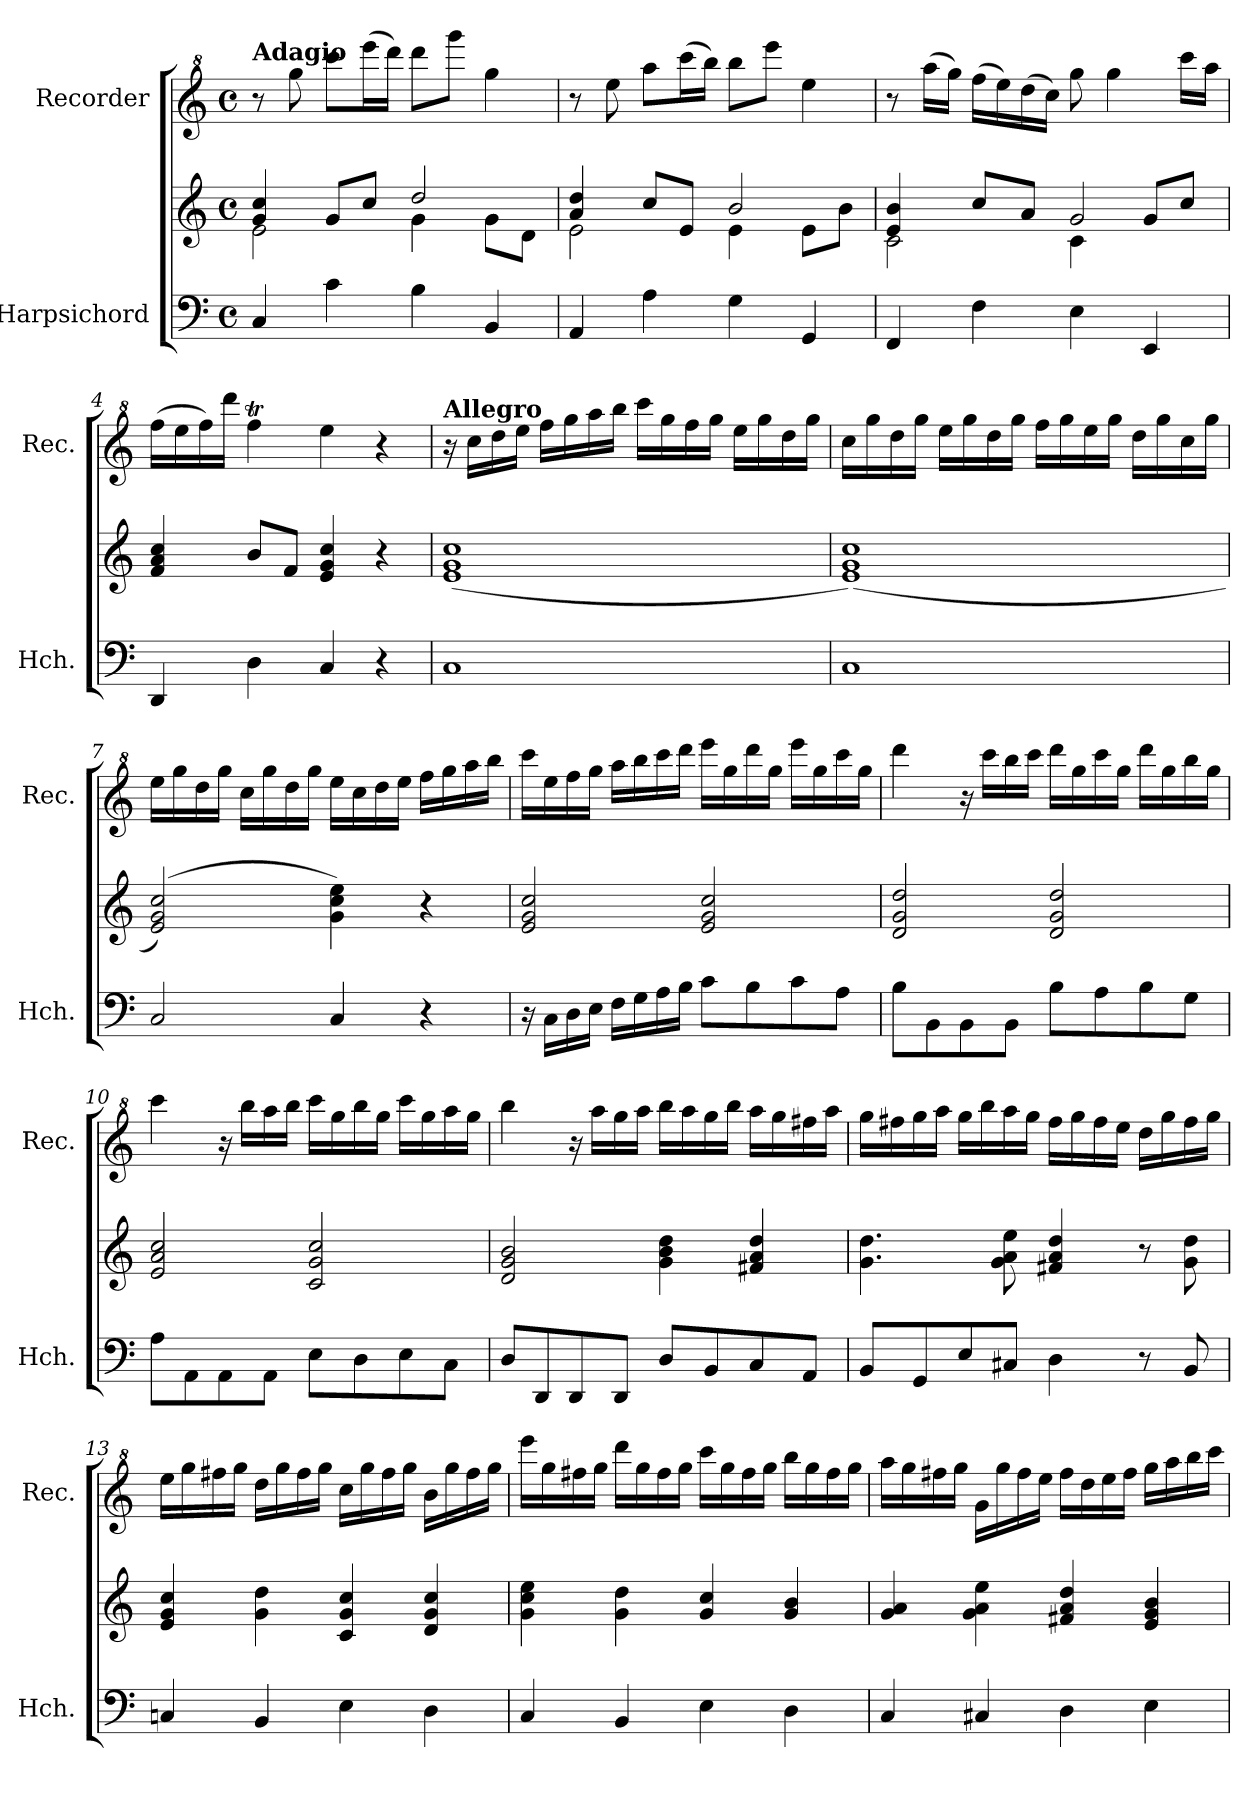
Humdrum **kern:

**kern	**kern	**kern
*part2	*part2	*part1
*staff3	*staff2	*staff1
*I"Harpsichord	*	*I"Recorder
*I'Hch.	*	*I'Rec.
*clefF4	*clefG2	*clefG^2
*k[]	*k[]	*k[]
*M4/4	*M4/4	*M4/4
*met(c)	*met(c)	*met(c)
*MM60	*MM60	*MM60
=1	=1	=1
*	*^	*
!	!	!	!LO:TX:a:B:t=Adagio
4C/	4g/ 4cc/	2e\	8r
.	.	.	8ggg\
4c\	8g/L	.	8cccc\L
.	8cc/J	.	(16eeee\L
.	.	.	16dddd\JJ)
4B\	4g\	2dd/	8dddd\L
.	.	.	8gggg\J
4BB/	8g\L	.	4ggg\
.	8d\J	.	.
=2	=2	=2	=2
4AA/	4a/ 4dd/	2e\	8r
.	.	.	8eee\
4A\	8cc/L	.	8aaa\L
.	8e/J	.	(16cccc\L
.	.	.	16bbb\JJ)
4G\	4e\	2b/	8bbb\L
.	.	.	8eeee\J
4GG/	8e\L	.	4eee\
.	8b\J	.	.
=3	=3	=3	=3
4FF/	4e/ 4b/	2c\	8r
.	.	.	(16aaa\LL
.	.	.	16ggg\JJ)
4F\	8cc/L	.	(16fff\LL
.	.	.	16eee\)
.	8a/J	.	(16ddd\
.	.	.	16ccc\JJ)
4E\	4c\	2g/	8ggg\
.	.	.	4ggg\
4EE/	8g/L	.	.
.	8cc/J	.	16cccc\LL
.	.	.	16aaa\JJ
*	*v	*v	*
!!LO:LB:g=z
=4	=4	=4
4DD/	4f/ 4a/ 4cc/	(16fff\LL
.	.	16eee\
.	.	16fff\)
.	.	16dddd\JJ
4D\	8b/L	4fffT\
.	8f/J	.
4C/	4e/ 4g/ 4cc/	4eee\
4r	4r	4r
!!LO:LB:g=z
=5	=5	=5
*	*	*MM100
!	!	!LO:TX:a:B:t=Allegro
1C	(1e 1g 1cc	16r
.	.	16ccc\LL
.	.	16ddd\
.	.	16eee\JJ
.	.	16fff\LL
.	.	16ggg\
.	.	16aaa\
.	.	16bbb\JJ
.	.	16cccc\LL
.	.	16ggg\
.	.	16fff\
.	.	16ggg\JJ
.	.	16eee\LL
.	.	16ggg\
.	.	16ddd\
.	.	16ggg\JJ
=6	=6	=6
1C	(1e 1g 1cc)	16ccc\LL
.	.	16ggg\
.	.	16ddd\
.	.	16ggg\JJ
.	.	16eee\LL
.	.	16ggg\
.	.	16ddd\
.	.	16ggg\JJ
.	.	16fff\LL
.	.	16ggg\
.	.	16eee\
.	.	16ggg\JJ
.	.	16ddd\LL
.	.	16ggg\
.	.	16ccc\
.	.	16ggg\JJ
!!LO:PB:g=z
=7	=7	=7
2C/	(2e/ 2g/ 2cc/)	16eee\LL
.	.	16ggg\
.	.	16ddd\
.	.	16ggg\JJ
.	.	16ccc\LL
.	.	16ggg\
.	.	16ddd\
.	.	16ggg\JJ
4C/	4g\ 4cc\ 4ee\)	16eee\LL
.	.	16ccc\
.	.	16ddd\
.	.	16eee\JJ
4r	4r	16fff\LL
.	.	16ggg\
.	.	16aaa\
.	.	16bbb\JJ
=8	=8	=8
16r	2e/ 2g/ 2cc/	16cccc\LL
16C\LL	.	16eee\
16D\	.	16fff\
16E\JJ	.	16ggg\JJ
16F\LL	.	16aaa\LL
16G\	.	16bbb\
16A\	.	16cccc\
16B\JJ	.	16dddd\JJ
8c\L	2e/ 2g/ 2cc/	16eeee\LL
.	.	16ggg\
8B\	.	16dddd\
.	.	16ggg\JJ
8c\	.	16eeee\LL
.	.	16ggg\
8A\J	.	16cccc\
.	.	16ggg\JJ
!!LO:LB:g=z
=9	=9	=9
8B\L	2d/ 2g/ 2dd/	4dddd\
8BB\	.	.
8BB\	.	16r
.	.	16cccc\LL
8BB\J	.	16bbb\
.	.	16cccc\JJ
8B\L	2d/ 2g/ 2dd/	16dddd\LL
.	.	16ggg\
8A\	.	16cccc\
.	.	16ggg\JJ
8B\	.	16dddd\LL
.	.	16ggg\
8G\J	.	16bbb\
.	.	16ggg\JJ
=10	=10	=10
8A\L	2e/ 2a/ 2cc/	4cccc\
8AA\	.	.
8AA\	.	16r
.	.	16bbb\LL
8AA\J	.	16aaa\
.	.	16bbb\JJ
8E\L	2c/ 2g/ 2cc/	16cccc\LL
.	.	16ggg\
8D\	.	16bbb\
.	.	16ggg\JJ
8E\	.	16cccc\LL
.	.	16ggg\
8C\J	.	16aaa\
.	.	16ggg\JJ
!!LO:LB:g=z
=11	=11	=11
8D/L	2d/ 2g/ 2b/	4bbb\
8DD/	.	.
8DD/	.	16r
.	.	16aaa\LL
8DD/J	.	16ggg\
.	.	16aaa\JJ
8D/L	4g\ 4b\ 4dd\	16bbb\LL
.	.	16aaa\
8BB/	.	16ggg\
.	.	16bbb\JJ
8C/	4f#X/ 4a/ 4dd/	16aaa\LL
.	.	16ggg\
8AA/J	.	16fff#X\
.	.	16aaa\JJ
=12	=12	=12
8BB/L	4.g\ 4.dd\	16ggg\LL
.	.	16fff#X\
8GG/	.	16ggg\
.	.	16aaa\JJ
8E/	.	16ggg\LL
.	.	16bbb\
8C#X/J	8g\ 8a\ 8ee\	16aaa\
.	.	16ggg\JJ
4D\	4f#X/ 4a/ 4dd/	16fff#\LL
.	.	16ggg\
.	.	16fff#\
.	.	16eee\JJ
8r	8r	16ddd\LL
.	.	16ggg\
8BB/	8g\ 8dd\	16fff#\
.	.	16ggg\JJ
!!LO:LB:g=z
=13	=13	=13
4Cn/	4e/ 4g/ 4cc/	16eee\LL
.	.	16ggg\
.	.	16fff#X\
.	.	16ggg\JJ
4BB/	4g\ 4dd\	16ddd\LL
.	.	16ggg\
.	.	16fff#\
.	.	16ggg\JJ
4E\	4c/ 4g/ 4cc/	16ccc\LL
.	.	16ggg\
.	.	16fff#\
.	.	16ggg\JJ
4D\	4d/ 4g/ 4cc/	16bb\LL
.	.	16ggg\
.	.	16fff#\
.	.	16ggg\JJ
=14	=14	=14
4C/	4g\ 4cc\ 4ee\	16eeee\LL
.	.	16ggg\
.	.	16fff#X\
.	.	16ggg\JJ
4BB/	4g\ 4dd\	16dddd\LL
.	.	16ggg\
.	.	16fff#\
.	.	16ggg\JJ
4E\	4g/ 4cc/	16cccc\LL
.	.	16ggg\
.	.	16fff#\
.	.	16ggg\JJ
4D\	4g/ 4b/	16bbb\LL
.	.	16ggg\
.	.	16fff#\
.	.	16ggg\JJ
!!LO:PB:g=z
=15	=15	=15
4C/	4g/ 4a/	16aaa\LL
.	.	16ggg\
.	.	16fff#X\
.	.	16ggg\JJ
4C#X/	4g\ 4a\ 4ee\	16gg\LL
.	.	16ggg\
.	.	16fff#\
.	.	16eee\JJ
4D\	4f#X/ 4a/ 4dd/	16fff#\LL
.	.	16ddd\
.	.	16eee\
.	.	16fff#\JJ
4E\	4e/ 4g/ 4b/	16ggg\LL
.	.	16aaa\
.	.	16bbb\
.	.	16cccc\JJ
=	=	=
*-	*-	*-
